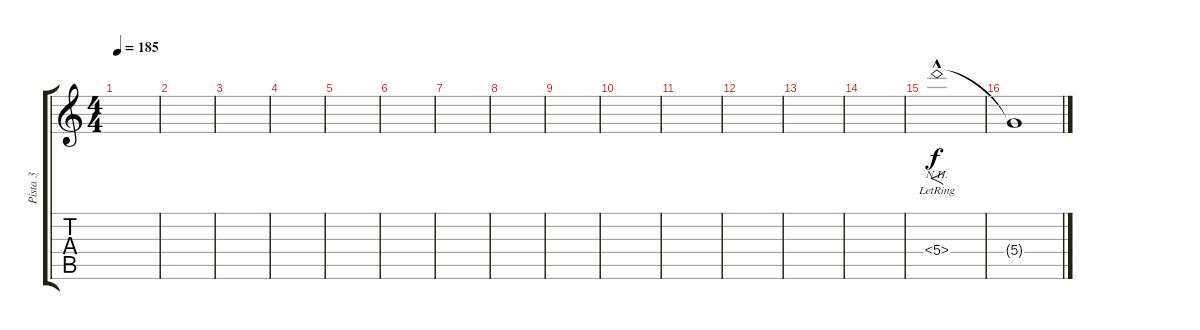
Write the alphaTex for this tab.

\track ("Pista 3" "Pista 3") {instrument distortionguitar}
\staff {score tabs}
\tuning (E4 B3 G3 D3 A2 E2) {hide}
\ts (4 4)
\tempo 185
\clef g2
\ks c
|
|
|
|
|
|
|
|
|
|
|
|
|
|
5.4{nh hac lr}.1{f volume 16} |
5.4{t}.1
